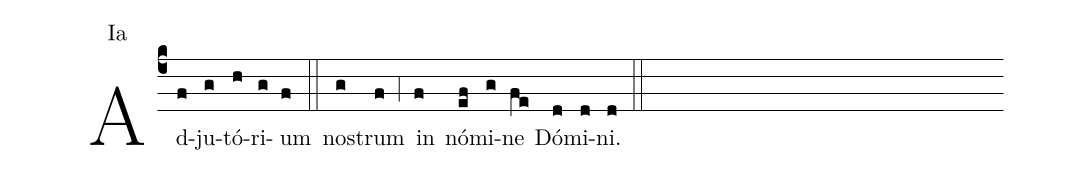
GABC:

annotation: Ia;
%%
(c4) Ad(f)ju(g)tó(h)ri(g)um(f) (::) no(g)strum(f) (;4) in(f) nó(ef)mi(g)ne(fe) Dó(d)mi(d)ni.(d) (::)
